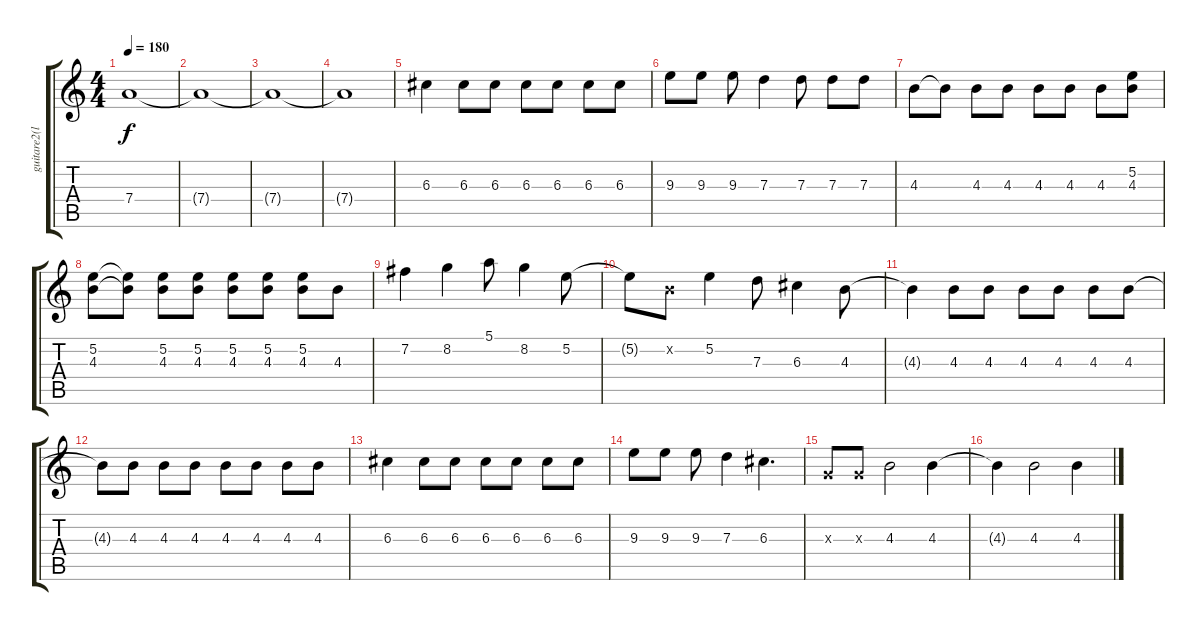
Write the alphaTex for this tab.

\track ("guitare2(lars)" "guitare2(l") {instrument distortionguitar}
\staff {score tabs}
\tuning (E4 B3 G3 D3 A2 E2) {hide}
\ts (4 4)
\tempo 180
\clef g2
\ks c
7.4.1{dy f} |
7.4{t}.1 |
7.4{t}.1 |
7.4{t}.1 |
6.3.4 6.3.8 6.3.8 6.3.8 6.3.8 6.3.8 6.3.8 |
9.3.8 9.3.8 9.3.8 7.3.4 7.3.8 7.3.8 7.3.8 |
4.3.8 4.3{t}.8 4.3.8 4.3.8 4.3.8 4.3.8 4.3.8 (5.2 4.3).8 |
(5.2 4.3).8 (5.2{t} 4.3{t}).8 (5.2 4.3).8 (5.2 4.3).8 (5.2 4.3).8 (5.2 4.3).8 (5.2 4.3).8 4.3.8 |
7.2.4 8.2.4 5.1.8 8.2.4 5.2.8 |
5.2{t}.8 0.2{x}.8 5.2.4 7.3.8 6.3.4 4.3.8 |
4.3{t}.4 4.3.8 4.3.8 4.3.8 4.3.8 4.3.8 4.3.8 |
4.3{t}.8 4.3.8 4.3.8 4.3.8 4.3.8 4.3.8 4.3.8 4.3.8 |
6.3.4 6.3.8 6.3.8 6.3.8 6.3.8 6.3.8 6.3.8 |
9.3.8 9.3.8 9.3.8 7.3.4 6.3.4{d} |
0.3{x}.8 0.3{x}.8 4.3.2 4.3.4 |
4.3{t}.4 4.3.2 4.3.4
